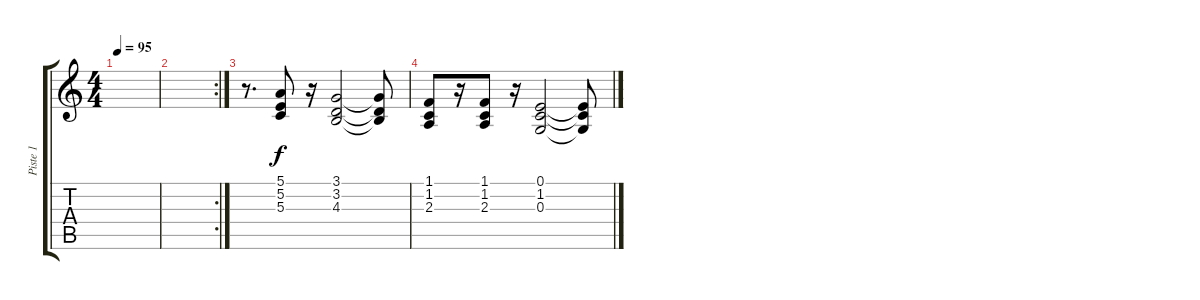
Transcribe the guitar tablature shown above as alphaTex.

\track ("Piste 1" "Piste 1") {instrument acousticgrandpiano}
\staff {score tabs}
\tuning (E4 B3 G3 D3 A2 E2) {hide}
\ts (4 4)
\tempo 95
\clef g2
\ks c
|
\rc 2
|
r.8{d} (5.1 5.2 5.3).8 r.16 (3.1 3.2 4.3).2 (3.1{t} 3.2{t} 4.3{t}).8 |
(1.1 1.2 2.3).8 r.16 (1.1 1.2 2.3).8 r.16 (0.1 1.2 0.3).2 (0.1{t} 1.2{t} 0.3{t}).8
